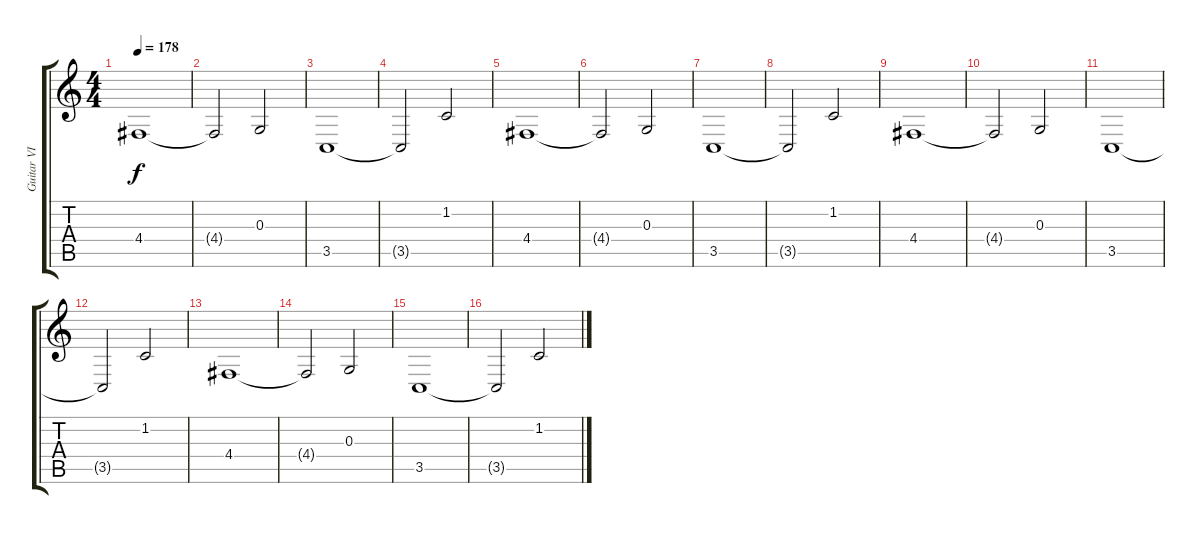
\track ("Guitar VI" "Guitar VI") {instrument lead5charang}
\staff {score tabs}
\tuning (E4 B3 G3 D3 A2 E2) {hide}
\ts (4 4)
\tempo 178
\clef g2
\ks c
4.4.1{dy f} |
4.4{t}.2 0.3.2 |
3.5.1 |
3.5{t}.2 1.2.2 |
4.4.1 |
4.4{t}.2 0.3.2 |
3.5.1 |
3.5{t}.2 1.2.2 |
4.4.1 |
4.4{t}.2 0.3.2 |
3.5.1 |
3.5{t}.2 1.2.2 |
4.4.1 |
4.4{t}.2 0.3.2 |
3.5.1 |
3.5{t}.2 1.2.2
